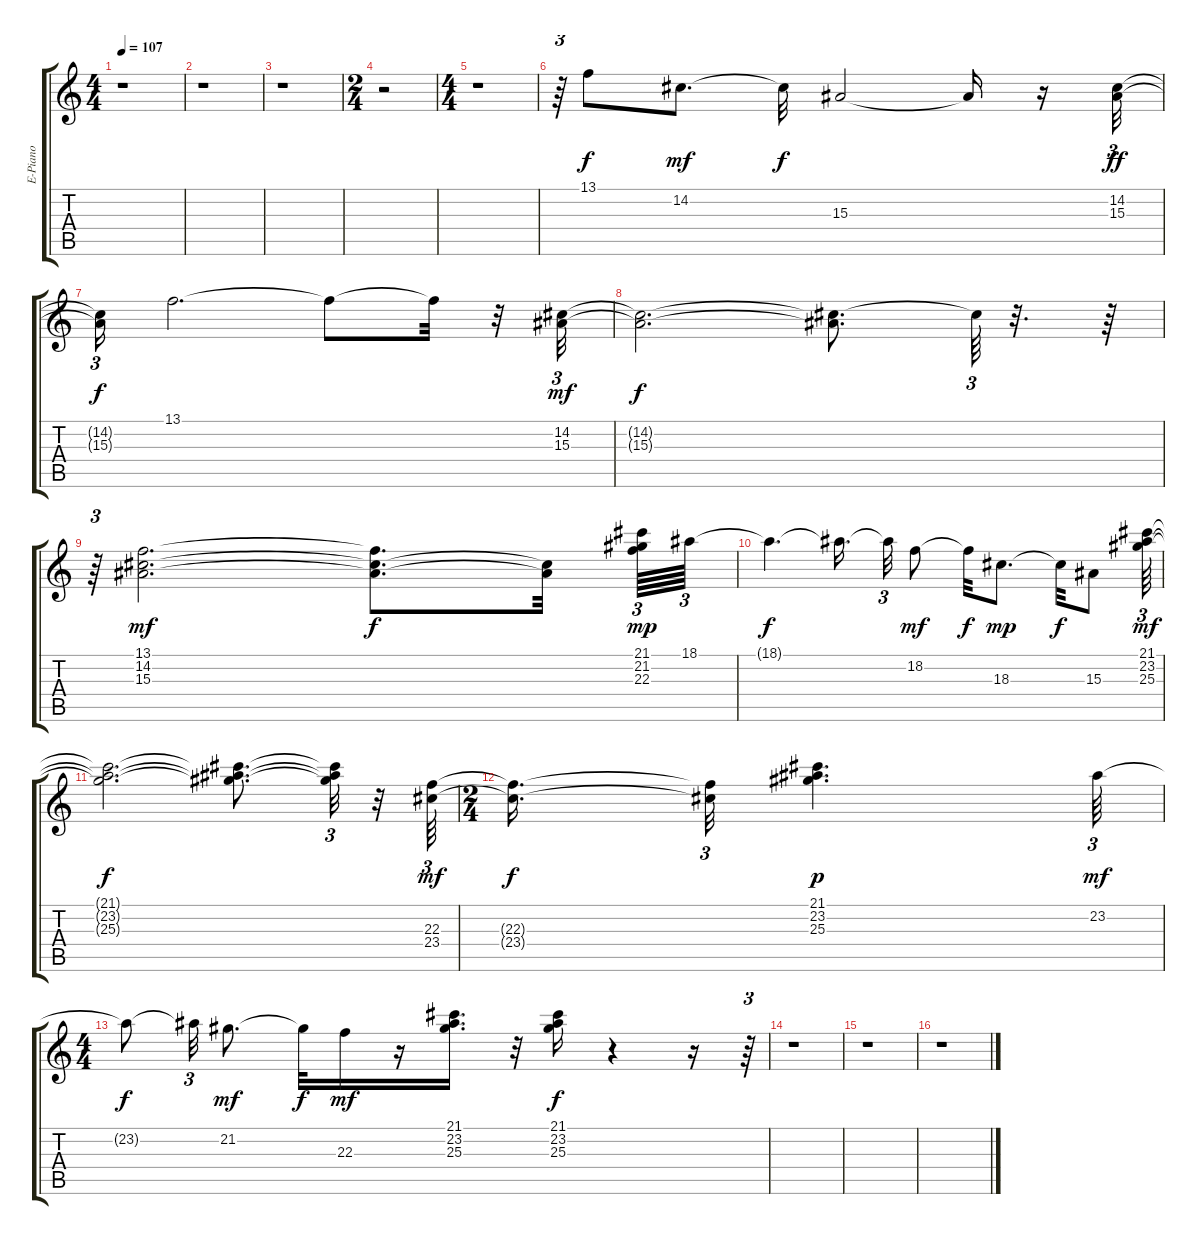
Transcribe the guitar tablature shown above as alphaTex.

\track ("E-Piano" "E-Piano") {instrument electricgrandpiano}
\staff {score tabs}
\tuning (E4 B3 G3 D3 A2 E2) {hide}
\ts (4 4)
\tempo 107
\clef g2
\ks c
r.1{dy f} |
r.1 |
r.1 |
\ts (2 4)
r.2 |
\ts (4 4)
r.1 |
r.64{tu (3 2)} 13.1.8 14.2.8{d dy mf} 14.2{t}.32{dy f} 15.3.2 15.3{t}.16 r.16 (14.2 15.3).32{tu (3 2) dy ff} |
(14.2{t} 15.3{t}).16{tu (3 2) dy f} 13.1.2{d} 13.1{t}.8 13.1{t}.32 r.32 (14.2 15.3).32{tu (3 2) dy mf} |
(14.2{t} 15.3{t}).2{d dy f} (14.2{t} 15.3{t}).8{d} 14.2{t}.64{tu (3 2)} r.32{d} r.64 |
r.64{tu (3 2)} (13.1 14.2 15.3).2{d dy mf} (13.1{t} 14.2{t} 15.3{t}).8{d dy f} (14.2{t} 15.3{t}).32 (21.1 21.2 22.3).64{tu (3 2) dy mp} 18.1.64{tu (3 2)} |
18.1{t}.4{d dy f} 18.1{t}.16{d} 18.1{t}.32{tu (3 2)} 18.2.8{dy mf} 18.2{t}.32{dy f} 18.3.8{d dy mp} 18.3{t}.32{dy f} 15.3.8 (21.1 23.2 25.3).64{tu (3 2) dy mf} |
(21.1{t} 23.2{t} 25.3{t}).2{d dy f} (21.1{t} 23.2{t} 25.3{t}).8{d} (21.1{t} 23.2{t} 25.3{t}).32{tu (3 2)} r.32 (22.3 23.4).64{tu (3 2) dy mf} |
\ts (2 4)
(22.3{t} 23.4{t}).16{d dy f} (22.3{t} 23.4{t}).32{tu (3 2)} (21.1 23.2 25.3).4{d dy p} 23.2.64{tu (3 2) dy mf} |
\ts (4 4)
23.2{t}.8{dy f} 23.2{t}.32{tu (3 2)} 21.2.8{d dy mf} 21.2{t}.32{dy f} 22.3.16{dy mf} r.16 (21.1 23.2 25.3).16{d} r.32 (21.1 23.2 25.3).16{dy f} r.4 r.16 r.64{tu (3 2)} |
r.1 |
r.1 |
r.1
